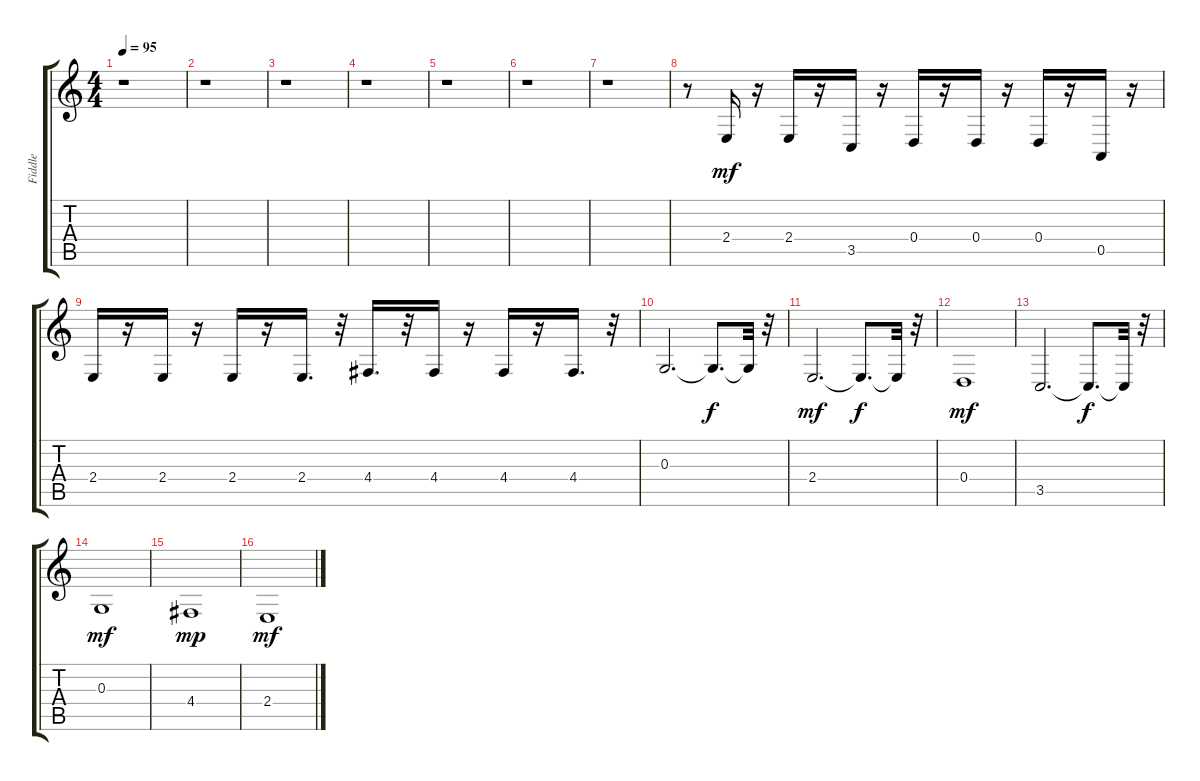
\track ("Fiddle" "Fiddle") {instrument fiddle}
\staff {score tabs}
\tuning (E4 B3 G3 D3 A2 E2) {hide}
\ts (4 4)
\tempo 95
\clef g2
\ks c
r.1{dy mf} |
r.1 |
r.1 |
r.1 |
r.1 |
r.1 |
r.1 |
r.8 2.4.16 r.16 2.4.16 r.16 3.5.16 r.16 0.4.16 r.16 0.4.16 r.16 0.4.16 r.16 0.5.16 r.16 |
2.4.16 r.16 2.4.16 r.16 2.4.16 r.16 2.4.16{d} r.32 4.4.16{d} r.32 4.4.16 r.16 4.4.16 r.16 4.4.16{d} r.32 |
0.3.2{d} 0.3{t}.8{d dy f} 0.3{t}.32 r.32 |
2.4.2{d dy mf} 2.4{t}.8{d dy f} 2.4{t}.32 r.32 |
0.4.1{dy mf} |
3.5.2{d} 3.5{t}.8{d dy f} 3.5{t}.32 r.32 |
0.3.1{dy mf} |
4.4.1{dy mp} |
2.4.1{dy mf}
